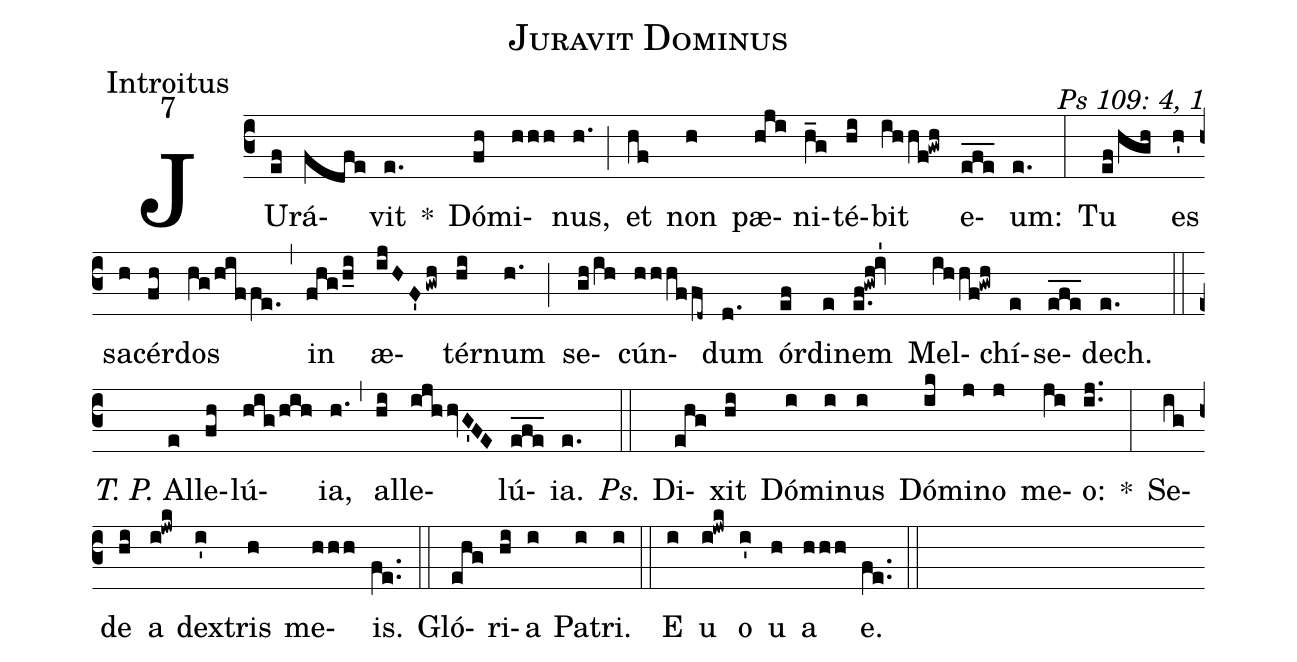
name: Juravit Dominus;
office-part: Introitus;
mode: 7;
commentary: Ps 109: 4, 1;
%%
(c3) JU(ef)rá(fdfe)vit(e.) *() Dó(fh)mi(hhh)nus,(h.) (;) et(hf) non(h) pæ(hji)ni(h_g)té(hi)bit(ihhf!gwh) e(efe___)um:(e.) (:)
Tu(ef/hgh) es(h') sa(h)cér(fh)dos(hg/hiffe.) (,) in(fhg/h_i) æ(ijHF'gwh)tér(hi)num(h.) (;) se(gh/ih)cún(hhhffd~)dum(d.) ór(ef)di(e)nem(e.f!gwh!iv'1) Mel(ihhf!gwh)chí(e)se(efe___)dech.(e.) (::)
<i>T. P.</i> Al(e)le(fh)lú(hig/hih)ia,(h.) (,) al(hi)le(ijhhvG'FE)lú(efe___)ia.(e.) (::)
<i>Ps.</i> Di(ehg)xit(hi) Dó(i)mi(i)nus(i) Dó(ik)mi(j)no(j) me(ji)o:(ij..) *(:)
Se(ig)de(hi) a(i!jwk) dex(i')tris(h) me(hhh)is.(fe..) (::)
Gló(ehg)ri(hi)a(i) Pa(i)tri.(i) (::)
<eu>E(i) u(i!jwk) o(i') u(h) a(hhh) e.</eu>(fe..) (::)
